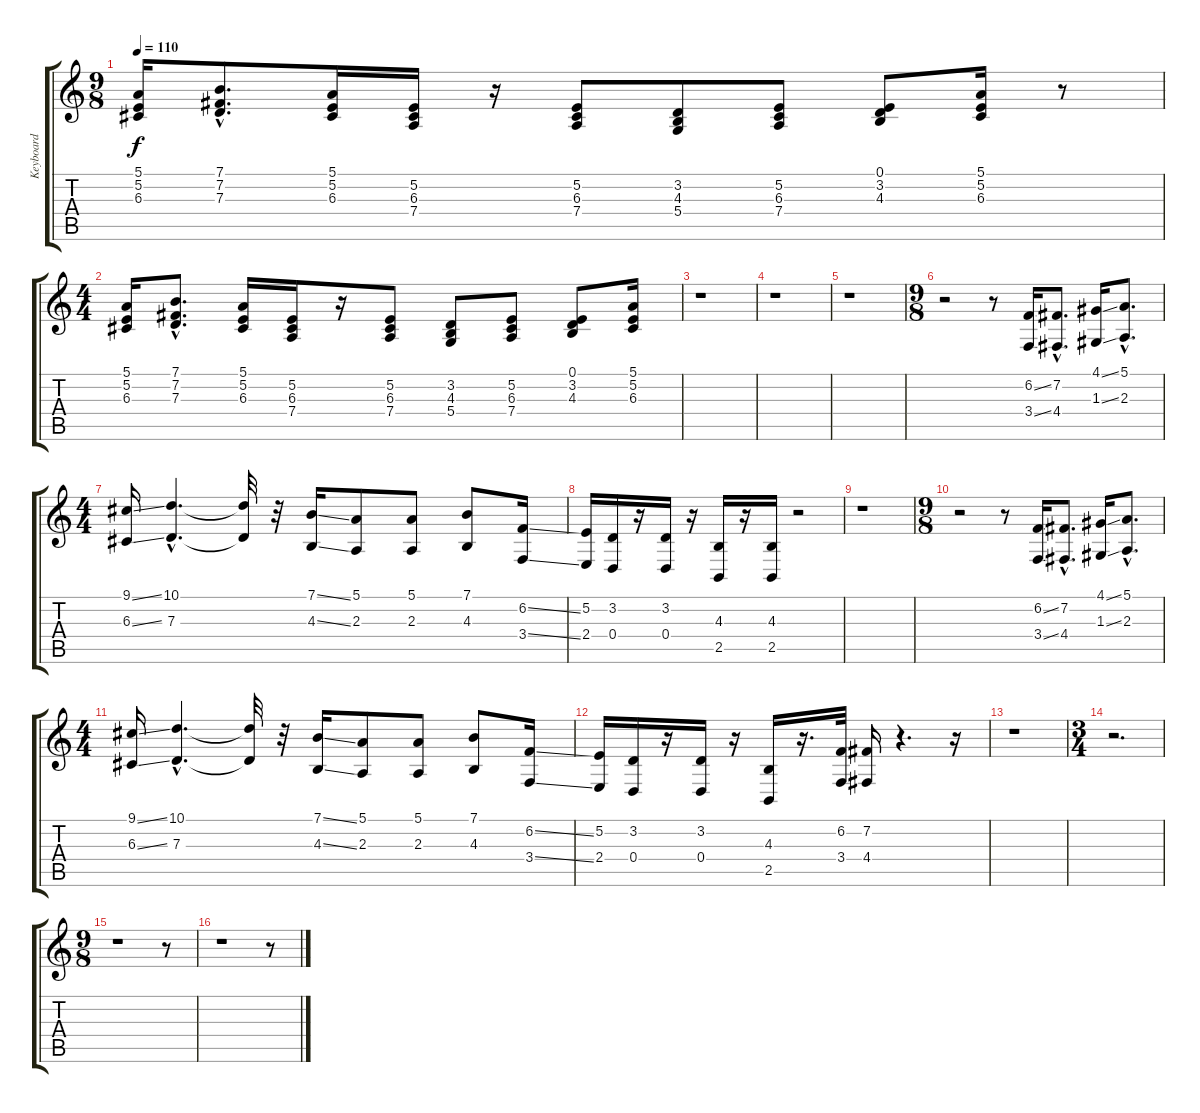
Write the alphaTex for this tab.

\track ("Keyboard" "Keyboard") {instrument accordion}
\staff {score tabs}
\tuning (E4 B3 G3 D3 A2 E2) {hide}
\ts (9 8)
\tempo 110
\clef g2
\ks c
(5.1 5.2 6.3).16{dy f} (7.1{hac} 7.2{hac} 7.3{hac}).8{d} (5.1 5.2 6.3).16 (5.2 6.3 7.4).16 r.16 (5.2 6.3 7.4).8 (3.2 4.3 5.4).8 (5.2 6.3 7.4).8 (0.1 3.2 4.3).8 (5.1 5.2 6.3).16 r.8 |
\ts (4 4)
(5.1 5.2 6.3).16 (7.1{hac} 7.2{hac} 7.3{hac}).8{d} (5.1 5.2 6.3).16 (5.2 6.3 7.4).16 r.16 (5.2 6.3 7.4).8 (3.2 4.3 5.4).8 (5.2 6.3 7.4).8 (0.1 3.2 4.3).8 (5.1 5.2 6.3).16 |
r.1 |
r.1 |
r.1 |
\ts (9 8)
r.2 r.8 (6.2{ss} 3.4{ss}).16 (7.2{hac} 4.4{hac}).8{d} (4.1{ss} 1.3{ss}).16 (5.1{hac} 2.3{hac}).8{d} |
\ts (4 4)
(9.1{ss} 6.3{ss}).16 (10.1{hac} 7.3{hac}).4{d} (10.1{t} 7.3{t}).32 r.32 (7.1{ss} 4.3{ss}).16 (5.1 2.3).8 (5.1 2.3).8 (7.1 4.3).8 (6.2{ss} 3.4{ss}).16 |
(5.2 2.4).16 (3.2 0.4).16 r.16 (3.2 0.4).16 r.16 (4.3 2.5).16 r.16 (4.3 2.5).16 r.2 |
r.1 |
\ts (9 8)
r.2 r.8 (6.2{ss} 3.4{ss}).16 (7.2{hac} 4.4{hac}).8{d} (4.1{ss} 1.3{ss}).16 (5.1{hac} 2.3{hac}).8{d} |
\ts (4 4)
(9.1{ss} 6.3{ss}).16 (10.1{hac} 7.3{hac}).4{d} (10.1{t} 7.3{t}).32 r.32 (7.1{ss} 4.3{ss}).16 (5.1 2.3).8 (5.1 2.3).8 (7.1 4.3).8 (6.2{ss} 3.4{ss}).16 |
(5.2 2.4).16 (3.2 0.4).16 r.16 (3.2 0.4).16 r.16 (4.3 2.5).16 r.16{d} (6.2 3.4).32 (7.2 4.4).16 r.4{d} r.16 |
r.1 |
\ts (3 4)
r.2{d} |
\ts (9 8)
r.1 r.8 |
r.1 r.8
